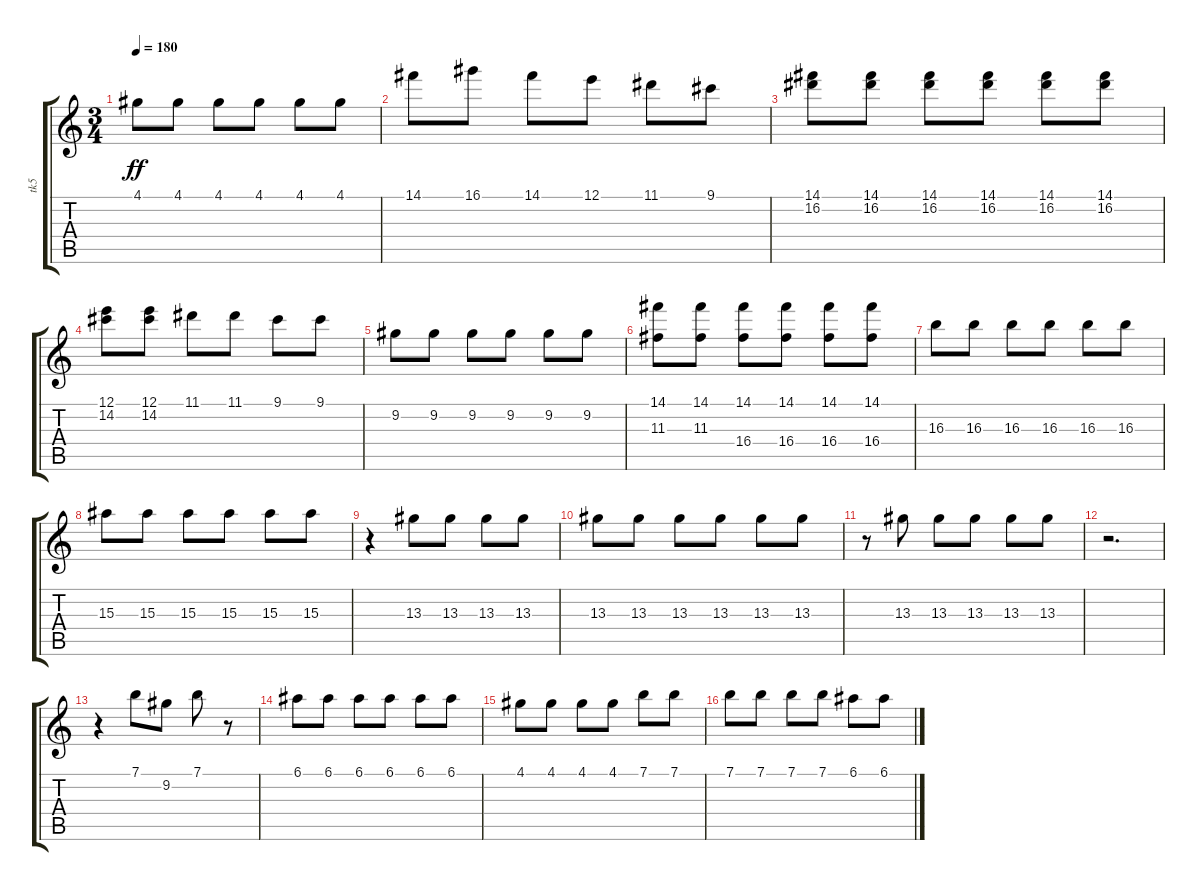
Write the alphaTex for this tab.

\track ("tk5" "tk5") {instrument acousticguitarnylon}
\staff {score tabs}
\tuning (E4 B3 G3 D3 A2 E2) {hide}
\ts (3 4)
\tempo 180
\clef g2
\ks c
4.1.8{dy ff} 4.1.8 4.1.8 4.1.8 4.1.8 4.1.8 |
14.1.8 16.1.8 14.1.8 12.1.8 11.1.8 9.1.8 |
(14.1 16.2).8 (14.1 16.2).8 (14.1 16.2).8 (14.1 16.2).8 (14.1 16.2).8 (14.1 16.2).8 |
(12.1 14.2).8 (12.1 14.2).8 11.1.8 11.1.8 9.1.8 9.1.8 |
9.2.8 9.2.8 9.2.8 9.2.8 9.2.8 9.2.8 |
(14.1 11.3).8 (14.1 11.3).8 (14.1 16.4).8 (14.1 16.4).8 (14.1 16.4).8 (14.1 16.4).8 |
16.3.8 16.3.8 16.3.8 16.3.8 16.3.8 16.3.8 |
15.3.8 15.3.8 15.3.8 15.3.8 15.3.8 15.3.8 |
r.4 13.3.8 13.3.8 13.3.8 13.3.8 |
13.3.8 13.3.8 13.3.8 13.3.8 13.3.8 13.3.8 |
r.8 13.3.8 13.3.8 13.3.8 13.3.8 13.3.8 |
r.2{d} |
r.4 7.1.8 9.2.8 7.1.8 r.8 |
6.1.8 6.1.8 6.1.8 6.1.8 6.1.8 6.1.8 |
4.1.8 4.1.8 4.1.8 4.1.8 7.1.8 7.1.8 |
7.1.8 7.1.8 7.1.8 7.1.8 6.1.8 6.1.8
